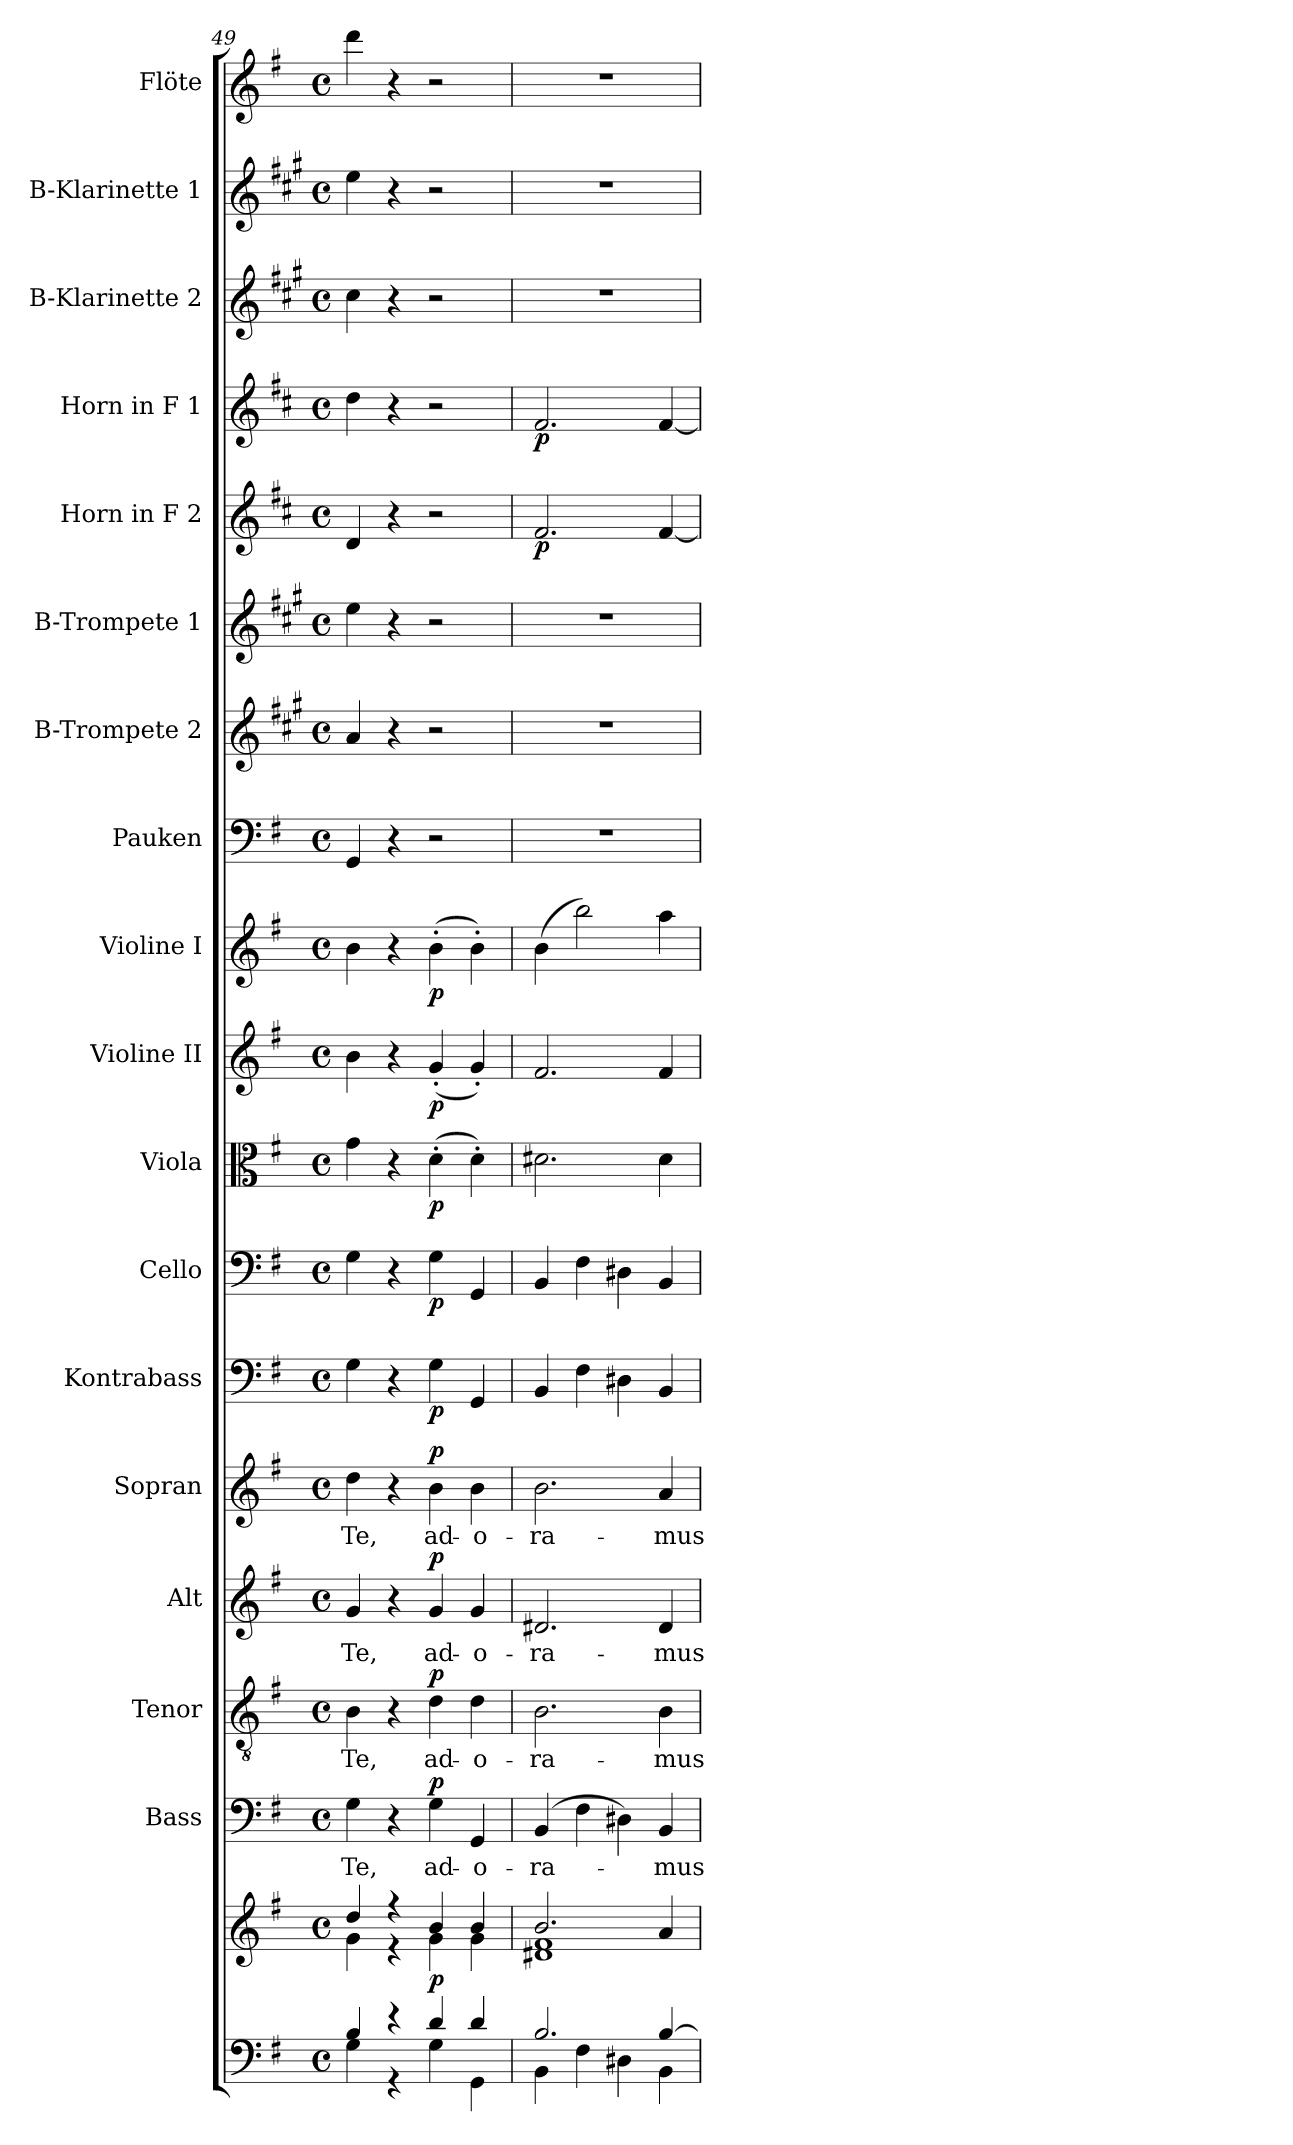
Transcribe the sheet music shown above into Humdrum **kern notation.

**kern	**kern	**dynam	**kern	**text	**dynam	**kern	**text	**dynam	**kern	**text	**dynam	**kern	**text	**dynam	**kern	**dynam	**kern	**dynam	**kern	**dynam	**kern	**dynam	**kern	**dynam	**kern	**kern	**kern	**kern	**dynam	**kern	**dynam	**kern	**kern	**kern
*part18	*part18	*part18	*part17	*part17	*part17	*part16	*part16	*part16	*part15	*part15	*part15	*part14	*part14	*part14	*part13	*part13	*part12	*part12	*part11	*part11	*part10	*part10	*part9	*part9	*part8	*part7	*part6	*part5	*part5	*part4	*part4	*part3	*part2	*part1
*staff19	*staff18	*staff18/19	*staff17	*staff17	*staff17	*staff16	*staff16	*staff16	*staff15	*staff15	*staff15	*staff14	*staff14	*staff14	*staff13	*staff13	*staff12	*staff12	*staff11	*staff11	*staff10	*staff10	*staff9	*staff9	*staff8	*staff7	*staff6	*staff5	*staff5	*staff4	*staff4	*staff3	*staff2	*staff1
*	*	*	*I"Bass	*	*	*I"Tenor	*	*	*I"Alt	*	*	*I"Sopran	*	*	*I"Kontrabass	*	*I"Cello	*	*I"Viola	*	*I"Violine II	*	*I"Violine I	*	*I"Pauken	*I"B-Trompete 2	*I"B-Trompete 1	*I"Horn in F 2	*	*I"Horn in F 1	*	*I"B-Klarinette 2	*I"B-Klarinette 1	*I"Flöte
*	*	*	*I'B.	*	*	*I'T.	*	*	*I'A.	*	*	*I'S.	*	*	*I'Kb.	*	*	*	*I'Vla.	*	*I'Vl. II	*	*I'Vl. I	*	*I'Pk.	*I'Trp. 2	*I'Trp. 1	*	*	*	*	*I'Kl. 2	*I'Kl. 1	*I'Fl.
*clefF4	*clefG2	*	*clefF4	*	*	*clefGv2	*	*	*clefG2	*	*	*clefG2	*	*	*clefF4	*	*clefF4	*	*clefC3	*	*clefG2	*	*clefG2	*	*clefF4	*clefG2	*clefG2	*clefG2	*	*clefG2	*	*clefG2	*clefG2	*clefG2
*	*	*	*	*	*	*	*	*	*	*	*	*	*	*	*ITrd7c12	*	*	*	*	*	*	*	*	*	*	*ITrd1c2	*ITrd1c2	*ITrd4c7	*	*ITrd4c7	*	*ITrd1c2	*ITrd1c2	*
*k[f#]	*k[f#]	*	*k[f#]	*	*	*k[f#]	*	*	*k[f#]	*	*	*k[f#]	*	*	*k[f#]	*	*k[f#]	*	*k[f#]	*	*k[f#]	*	*k[f#]	*	*k[f#]	*k[f#]	*k[f#]	*k[f#]	*	*k[f#]	*	*k[f#]	*k[f#]	*k[f#]
*G:	*G:	*	*G:	*	*	*G:	*	*	*G:	*	*	*G:	*	*	*G:	*	*G:	*	*G:	*	*G:	*	*G:	*	*G:	*G:	*G:	*G:	*	*G:	*	*G:	*G:	*G:
*M4/4	*M4/4	*	*M4/4	*	*	*M4/4	*	*	*M4/4	*	*	*M4/4	*	*	*M4/4	*	*M4/4	*	*M4/4	*	*M4/4	*	*M4/4	*	*M4/4	*M4/4	*M4/4	*M4/4	*	*M4/4	*	*M4/4	*M4/4	*M4/4
*met(c)	*met(c)	*	*met(c)	*	*	*met(c)	*	*	*met(c)	*	*	*met(c)	*	*	*met(c)	*	*met(c)	*	*met(c)	*	*met(c)	*	*met(c)	*	*met(c)	*met(c)	*met(c)	*met(c)	*	*met(c)	*	*met(c)	*met(c)	*met(c)
=49	=49	=49	=49	=49	=49	=49	=49	=49	=49	=49	=49	=49	=49	=49	=49	=49	=49	=49	=49	=49	=49	=49	=49	=49	=49	=49	=49	=49	=49	=49	=49	=49	=49	=49
*^	*^	*	*	*	*	*	*	*	*	*	*	*	*	*	*	*	*	*	*	*	*	*	*	*	*	*	*	*	*	*	*	*	*	*
!	!	!	!	!	!	!LO:LY:b	!	!	!LO:LY:b	!	!	!LO:LY:b	!	!	!LO:LY:b	!	!	!	!	!	!	!	!	!	!	!	!	!	!	!	!	!	!	!	!	!
4B/	4G\	4dd/	4g\	.	4G\	Te,	.	4B\	Te,	.	4g/	Te,	.	4dd\	Te,	.	4GG\	.	4G\	.	4g\	.	4b\	.	4b\	.	4GG/	4g/	4dd\	4G/	.	4g\	.	4b\	4dd\	4ddd\
4r	4r	4r	4r	.	4r	.	.	4r	.	.	4r	.	.	4r	.	.	4r	.	4r	.	4r	.	4r	.	4r	.	4r	4r	4r	4r	.	4r	.	4r	4r	4r
!	!	!	!	!LO:DY:b	!	!LO:LY:b	!LO:DY:a	!	!LO:LY:b	!LO:DY:a	!	!LO:LY:b	!LO:DY:a	!	!LO:LY:b	!LO:DY:a	!	!LO:DY:b	!	!LO:DY:b	!	!LO:DY:b	!	!LO:DY:b	!	!LO:DY:b	!	!	!	!	!	!	!	!	!	!
4d/	4G\	4b/	4g\	p	4G\	ad-	p	4d\	ad-	p	4g/	ad-	p	4b\	ad-	p	4GG\	p	4G\	p	(>4d'>\	p	(<4g'</	p	(>4b'>\	p	2r	2r	2r	2r	.	2r	.	2r	2r	2r
!	!	!	!	!	!	!LO:LY:b	!	!	!LO:LY:b	!	!	!LO:LY:b	!	!	!LO:LY:b	!	!	!	!	!	!	!	!	!	!	!	!	!	!	!	!	!	!	!	!	!
4d/	4GG\	4b/	4g\	.	4GG/	-o-	.	4d\	-o-	.	4g/	-o-	.	4b\	-o-	.	4GGG/	.	4GG/	.	4d'>\)	.	4g'</)	.	4b'>\)	.	.	.	.	.	.	.	.	.	.	.
=50	=50	=50	=50	=50	=50	=50	=50	=50	=50	=50	=50	=50	=50	=50	=50	=50	=50	=50	=50	=50	=50	=50	=50	=50	=50	=50	=50	=50	=50	=50	=50	=50	=50	=50	=50	=50
!	!	!	!	!	!	!LO:LY:b	!	!	!LO:LY:b	!	!	!LO:LY:b	!	!	!LO:LY:b	!	!	!	!	!	!	!	!	!	!	!	!	!	!	!	!LO:DY:b	!	!LO:DY:b	!	!	!
2.B/	4BB\	2.b/	1d#X 1f#	.	(4BB/	-ra-	.	2.B\	-ra-	.	2.d#X/	-ra-	.	2.b\	-ra-	.	4BBB/	.	4BB/	.	2.d#X\	.	2.f#/	.	(>4b\	.	1r	1r	1r	2.B/	p	2.B/	p	1r	1r	1r
.	4F#\	.	.	.	4F#\	.	.	.	.	.	.	.	.	.	.	.	4FF#\	.	4F#\	.	.	.	.	.	2bb\)	.	.	.	.	.	.	.	.	.	.	.
.	4D#X\	.	.	.	4D#X\)	.	.	.	.	.	.	.	.	.	.	.	4DD#X\	.	4D#X\	.	.	.	.	.	.	.	.	.	.	.	.	.	.	.	.	.
!	!	!	!	!	!	!LO:LY:b	!	!	!LO:LY:b	!	!	!LO:LY:b	!	!	!LO:LY:b	!	!	!	!	!	!	!	!	!	!	!	!	!	!	!	!	!	!	!	!	!
[>4B/	4BB\	4a/	.	.	4BB/	-mus	.	4B\	-mus	.	4d#/	-mus	.	4a/	-mus	.	4BBB/	.	4BB/	.	4d#\	.	4f#/	.	4aa\	.	.	.	.	[4B/	.	[4B/	.	.	.	.
*v	*v	*	*	*	*	*	*	*	*	*	*	*	*	*	*	*	*	*	*	*	*	*	*	*	*	*	*	*	*	*	*	*	*	*	*	*
*	*v	*v	*	*	*	*	*	*	*	*	*	*	*	*	*	*	*	*	*	*	*	*	*	*	*	*	*	*	*	*	*	*	*	*	*
=	=	=	=	=	=	=	=	=	=	=	=	=	=	=	=	=	=	=	=	=	=	=	=	=	=	=	=	=	=	=	=	=	=	=
*-	*-	*-	*-	*-	*-	*-	*-	*-	*-	*-	*-	*-	*-	*-	*-	*-	*-	*-	*-	*-	*-	*-	*-	*-	*-	*-	*-	*-	*-	*-	*-	*-	*-	*-
